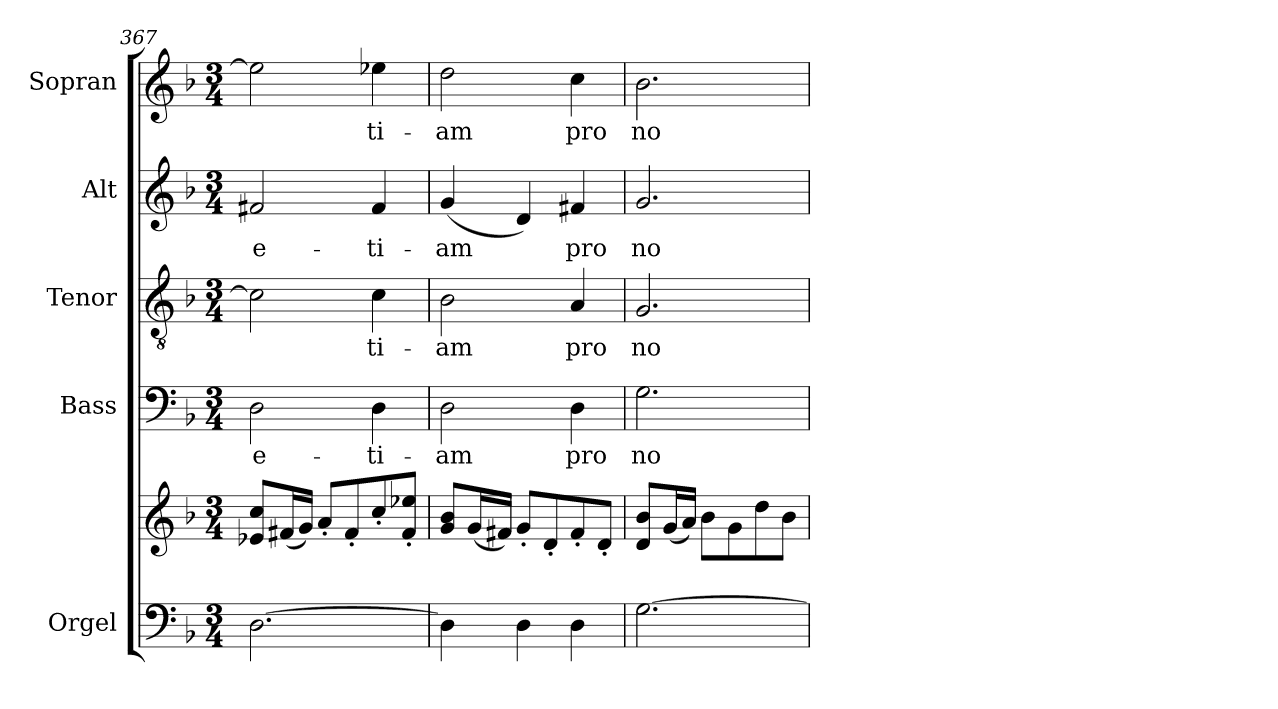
**kern	**kern	**kern	**text	**kern	**text	**kern	**text	**kern	**text
*part5	*part5	*part4	*part4	*part3	*part3	*part2	*part2	*part1	*part1
*staff6	*staff5	*staff4	*staff4	*staff3	*staff3	*staff2	*staff2	*staff1	*staff1
*I"Orgel	*	*I"Bass	*	*I"Tenor	*	*I"Alt	*	*I"Sopran	*
*I'Org.	*	*I'B	*	*I'T	*	*I'A	*	*I'S	*
*clefF4	*clefG2	*clefF4	*	*clefGv2	*	*clefG2	*	*clefG2	*
*k[b-]	*k[b-]	*k[b-]	*	*k[b-]	*	*k[b-]	*	*k[b-]	*
*F:	*F:	*F:	*	*F:	*	*F:	*	*F:	*
*M3/4	*M3/4	*M3/4	*	*M3/4	*	*M3/4	*	*M3/4	*
=367	=367	=367	=367	=367	=367	=367	=367	=367	=367
!	!	!	!LO:LY:b	!	!	!	!LO:LY:b	!	!
[2.D\	8e-X/ 8cc/L	2D\	e-	2c\]	.	2f#X/	e-	2ee-\]	.
.	(<16f#X/L	.	.	.	.	.	.	.	.
.	16g/JJ)	.	.	.	.	.	.	.	.
.	8a'</L	.	.	.	.	.	.	.	.
.	8f#'</	.	.	.	.	.	.	.	.
!	!	!	!LO:LY:b	!	!LO:LY:b	!	!LO:LY:b	!	!LO:LY:b
.	8cc'</	4D\	-ti-	4c\	-ti-	4f#/	-ti-	4ee-X\	-ti-
.	8f#/'< 8ee-X/'<J	.	.	.	.	.	.	.	.
=368	=368	=368	=368	=368	=368	=368	=368	=368	=368
!	!	!	!LO:LY:b	!	!LO:LY:b	!	!LO:LY:b	!	!LO:LY:b
4D\]	8g/ 8b-/L	2D\	-am	2B-\	-am	(<4g/	-am	2dd\	-am
.	(<16g/L	.	.	.	.	.	.	.	.
.	16f#X/JJ)	.	.	.	.	.	.	.	.
4D\	8g'</L	.	.	.	.	4d/)	.	.	.
.	8d'</	.	.	.	.	.	.	.	.
!	!	!	!LO:LY:b	!	!LO:LY:b	!	!LO:LY:b	!	!LO:LY:b
4D\	8f#'</	4D\	pro	4A/	pro	4f#X/	pro	4cc\	pro
.	8d'</J	.	.	.	.	.	.	.	.
=369	=369	=369	=369	=369	=369	=369	=369	=369	=369
!	!	!	!LO:LY:b	!	!LO:LY:b	!	!LO:LY:b	!	!LO:LY:b
[2.G\	8d/ 8b-/L	2.G\	no-	2.G/	no-	2.g/	no-	2.b-\	no-
.	(<16g/L	.	.	.	.	.	.	.	.
.	16a/JJ)	.	.	.	.	.	.	.	.
.	8b-\L	.	.	.	.	.	.	.	.
.	8g\	.	.	.	.	.	.	.	.
.	8dd\	.	.	.	.	.	.	.	.
.	8b-\J	.	.	.	.	.	.	.	.
=	=	=	=	=	=	=	=	=	=
*-	*-	*-	*-	*-	*-	*-	*-	*-	*-
